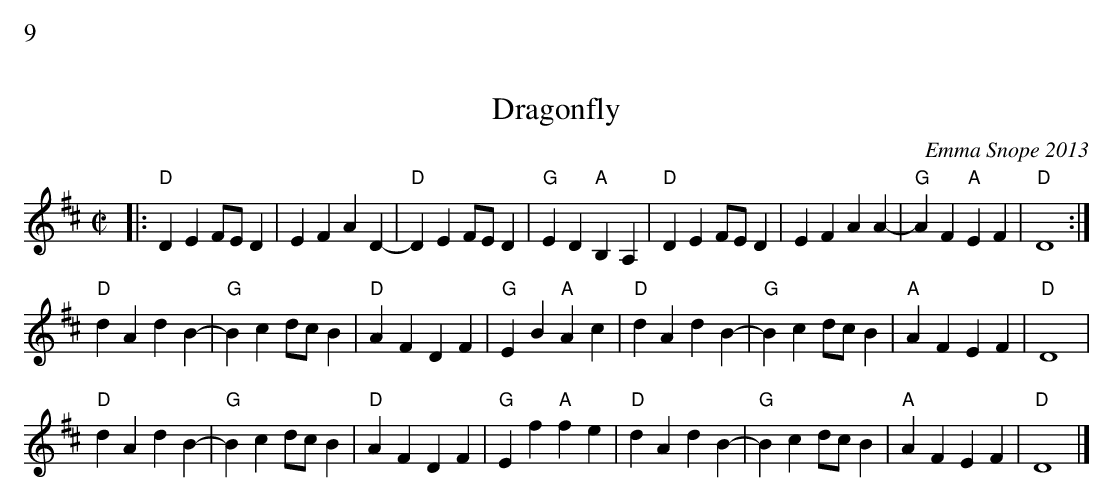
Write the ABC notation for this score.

X:1
%%text 9
T:Dragonfly
C:Emma Snope 2013
M:C|
K:D
|:"D"D2E2 FE D2|E2F2A2D2-|"D"D2 E2 FE D2|"G"E2D2 "A"B,2 A,2|\
"D"D2E2 FE D2|E2F2A2A2-|"G"A2F2 "A"E2F2|"D"D8:|
"D"d2A2d2B2-|"G"B2 c2 dcB2| "D"A2F2D2F2|"G"E2B2 "A"A2c2|\
"D"d2A2d2B2-|"G"B2 c2 dcB2| "A"A2F2E2F2|"D"D8|
"D"d2A2d2B2-|"G"B2 c2 dcB2| "D"A2F2D2F2|"G"E2 f2 "A"f2e2|\
"D"d2A2d2B2-|"G"B2 c2 dcB2| "A"A2F2E2F2|"D"D8|]
